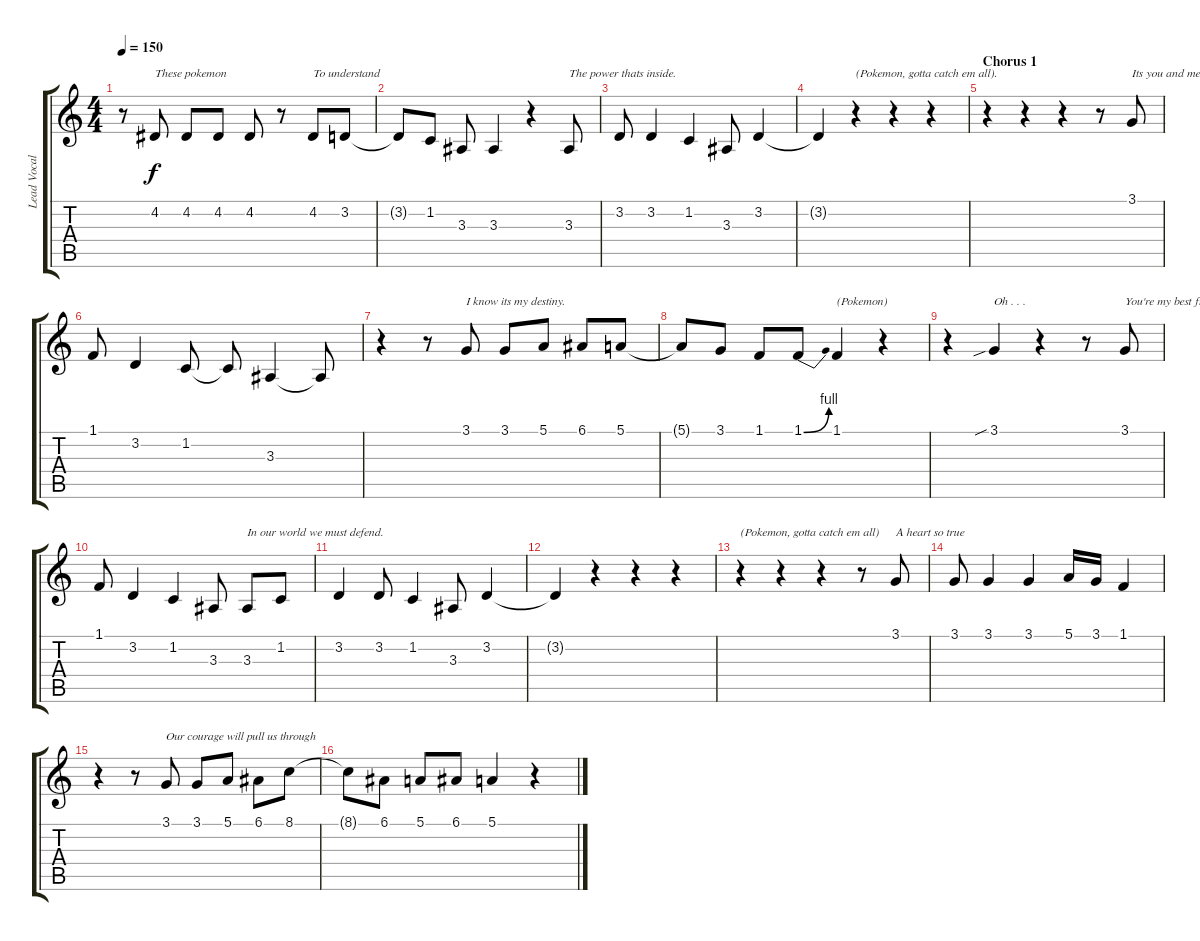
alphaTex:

\track ("Lead Vocals" "Lead Vocal") {instrument clarinet}
\staff {score tabs}
\tuning (E4 B3 G3 D3 A2 E2) {hide}
\ts (4 4)
\tempo 150
\clef g2
\ks c
r.8{dy f} 4.2.8{txt "These pokemon"} 4.2.8 4.2.8 4.2.8 r.8 4.2.8{txt "To understand"} 3.2.8 |
3.2{t}.8 1.2.8 3.3.8 3.3.4 r.4 3.3.8{txt "The power thats inside."} |
3.2.8 3.2.4 1.2.4 3.3.8 3.2.4 |
3.2{t}.4 r.4{txt "(Pokemon, gotta catch em all)."} r.4 r.4 |
\section ("" "Chorus 1")
r.4 r.4 r.4 r.8 3.1.8{txt "Its you and me."} |
1.1.8 3.2.4 1.2.8 1.2{t}.8 3.3.4 3.3{t}.8 |
r.4 r.8 3.1.8{txt "I know its my destiny."} 3.1.8 5.1.8 6.1.8 5.1.8 |
5.1{t}.8 3.1.8 1.1.8 1.1{be (bend 0 0 60 4)}.8 1.1.4{txt "(Pokemon)"} r.4 |
r.4 3.1{sib}.4{txt "Oh . . ."} r.4 r.8 3.1.8{txt "You're my best friend"} |
1.1.8 3.2.4 1.2.4 3.3.8 3.3.8{txt "In our world we must defend."} 1.2.8 |
3.2.4 3.2.8 1.2.4 3.3.8 3.2.4 |
3.2{t}.4 r.4 r.4 r.4 |
r.4{txt "(Pokemon, gotta catch em all)"} r.4 r.4 r.8 3.1.8{txt "A heart so true"} |
3.1.8 3.1.4 3.1.4 5.1.16 3.1.16 1.1.4 |
r.4 r.8 3.1.8{txt "Our courage will pull us through"} 3.1.8 5.1.8 6.1.8 8.1.8 |
8.1{t}.8 6.1.8 5.1.8 6.1.8 5.1.4 r.4
